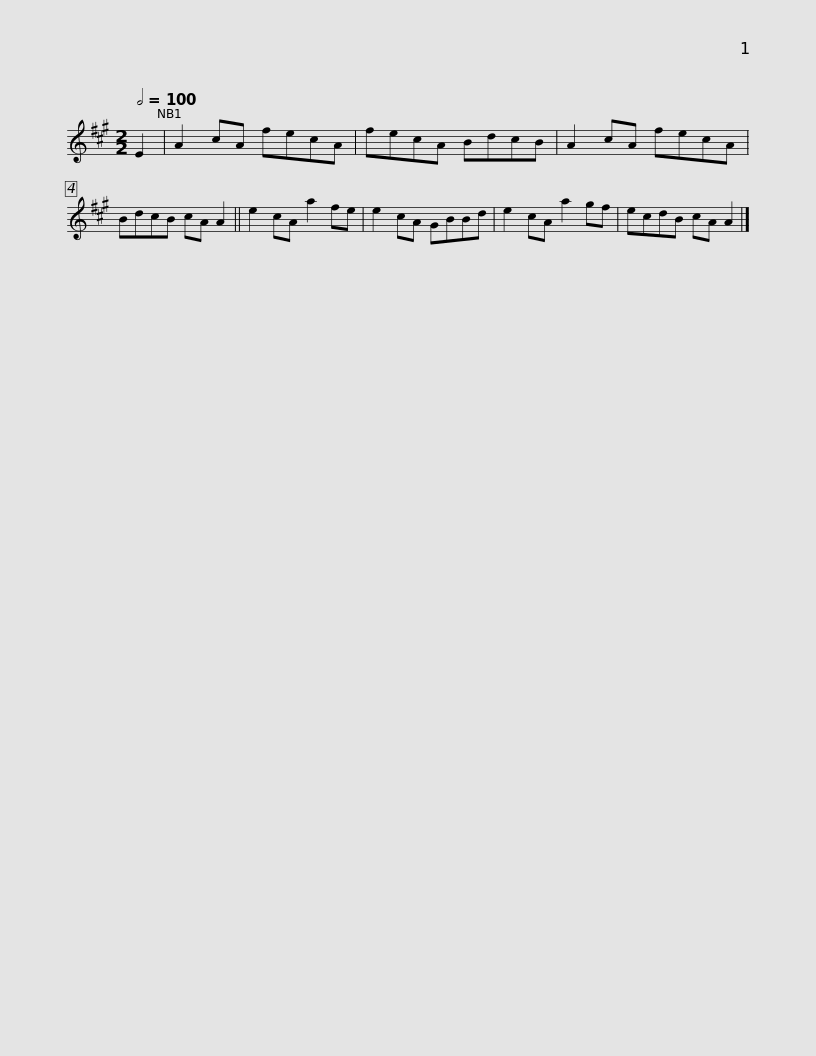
X:1
L:1/8
Q:1/2=100
M:2/2
I:linebreak $
K:A
V:1 treble
V:1
 E2 | A2 cA fecA | fecA BdcB | A2 cA fecA | BdcB cA A2 || %5
 e2 cA a2 fe |$ e2 cA GBBd | e2 cA a2 gf | ecdB cA A2 |] %9
